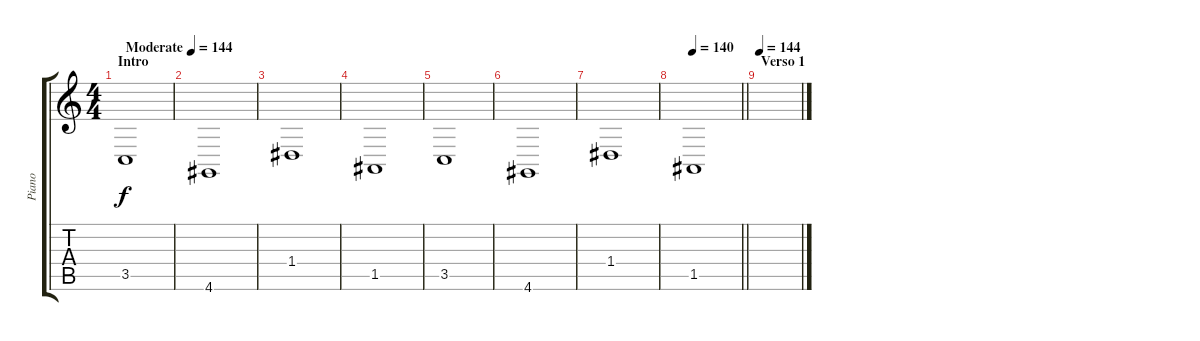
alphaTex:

\track ("Piano" "Piano") {instrument acousticgrandpiano}
\staff {score tabs}
\tuning (E4 B3 G3 D3 A2 E2) {hide}
\ts (4 4)
\section ("" "Intro")
\tempo (144 "Moderate")
\clef g2
\ks c
3.5.1{dy f instrument acousticgrandpiano} |
4.6.1 |
1.4.1 |
1.5.1 |
3.5.1 |
4.6.1 |
1.4.1 |
\tempo 140
\barLineRight lightlight
1.5.1 |
\section ("" "Verso 1")
\tempo 144
